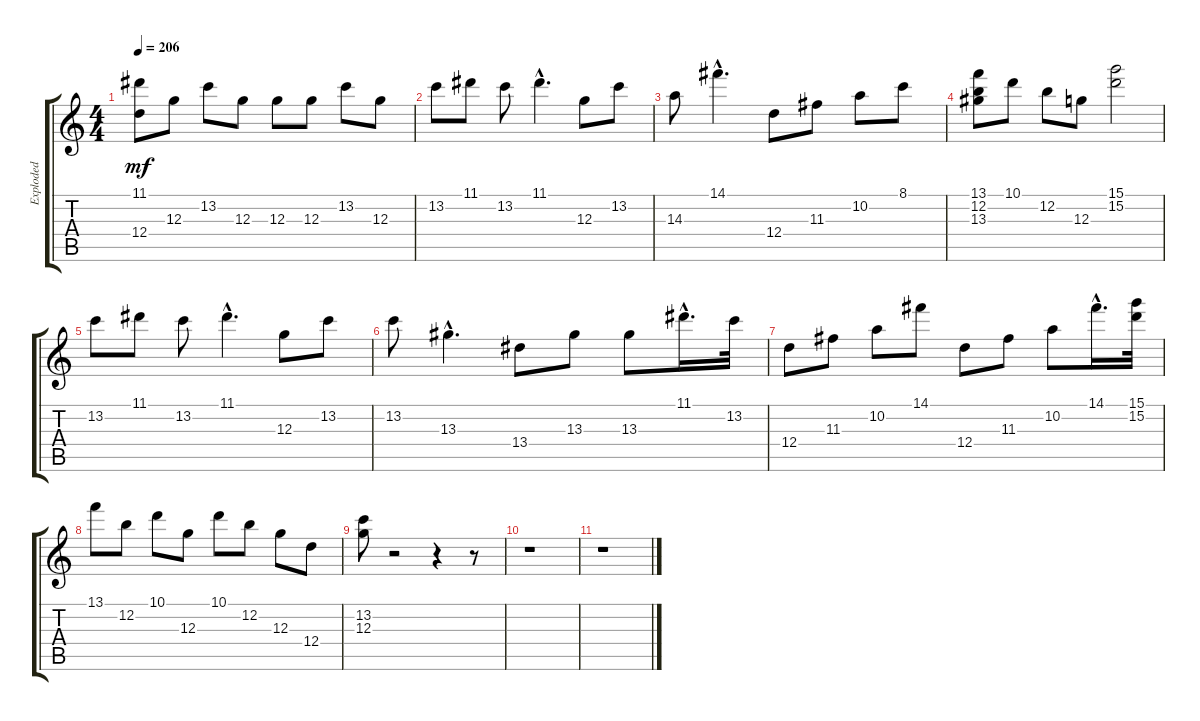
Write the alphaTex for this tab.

\track ("Exploded" "Exploded") {instrument electricguitarmuted}
\staff {score tabs}
\tuning (E4 B3 G3 D3 A2 E2) {hide}
\ts (4 4)
\tempo 206
\clef g2
\ks c
(11.1 12.4).8{dy mf} 12.3.8 13.2.8 12.3.8 12.3.8 12.3.8 13.2.8 12.3.8 |
13.2.8 11.1.8 13.2.8 11.1{hac}.4{d} 12.3.8 13.2.8 |
14.3.8 14.1{hac}.4{d} 12.4.8 11.3.8 10.2.8 8.1.8 |
(13.1 12.2 13.3).8 10.1.8 12.2.8 12.3.8 (15.1 15.2).2 |
13.2.8 11.1.8 13.2.8 11.1{hac}.4{d} 12.3.8 13.2.8 |
13.2.8 13.3{hac}.4{d} 13.4.8 13.3.8 13.3.8 11.1{hac}.16{d} 13.2.32 |
12.4.8 11.3.8 10.2.8 14.1.8 12.4.8 11.3.8 10.2.8 14.1{hac}.16{d} (15.1 15.2).32 |
13.1.8 12.2.8 10.1.8 12.3.8 10.1.8 12.2.8 12.3.8 12.4.8 |
(13.2 12.3).8 r.2 r.4 r.8 |
r.1 |
r.1
